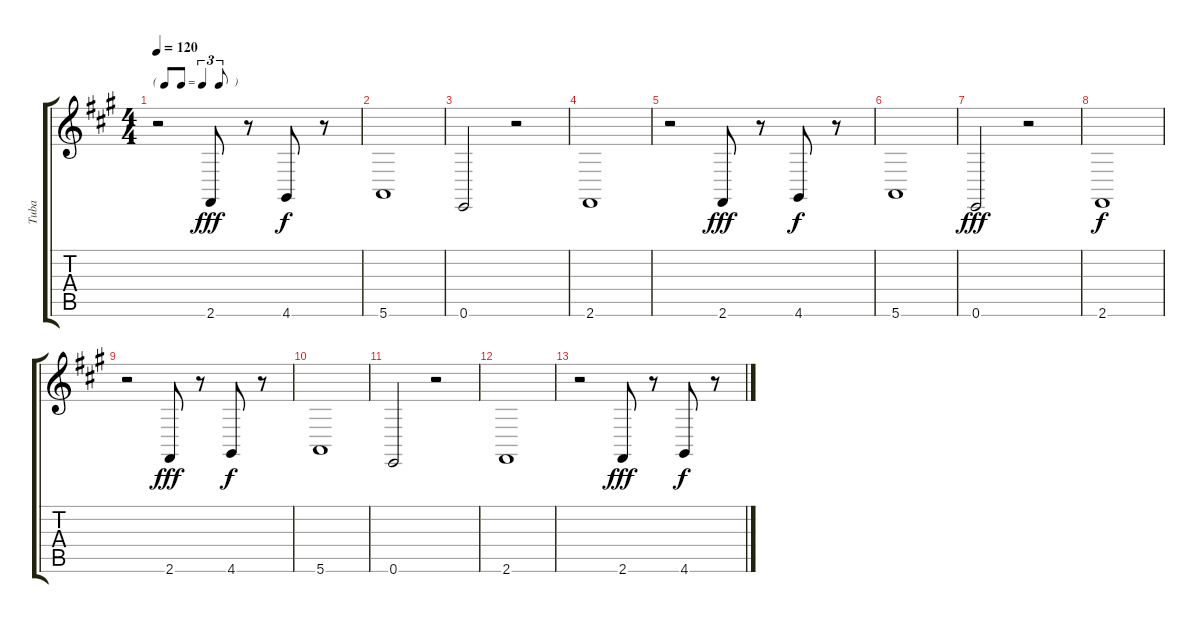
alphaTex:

\track ("Tuba" "Tuba") {instrument tuba}
\staff {score tabs}
\tuning (E4 B3 G3 D3 A2 E2) {hide}
\ts (4 4)
\tf triplet8th
\tempo 120
\clef g2
\ks a
r.2{dy f} 2.6.8{dy fff} r.8 4.6.8{dy f} r.8 |
5.6.1 |
0.6.2 r.2 |
2.6.1 |
r.2 2.6.8{dy fff} r.8 4.6.8{dy f} r.8 |
5.6.1 |
0.6.2{dy fff} r.2 |
2.6.1{dy f} |
r.2 2.6.8{dy fff} r.8 4.6.8{dy f} r.8 |
5.6.1 |
0.6.2 r.2 |
2.6.1 |
r.2 2.6.8{dy fff} r.8 4.6.8{dy f} r.8
